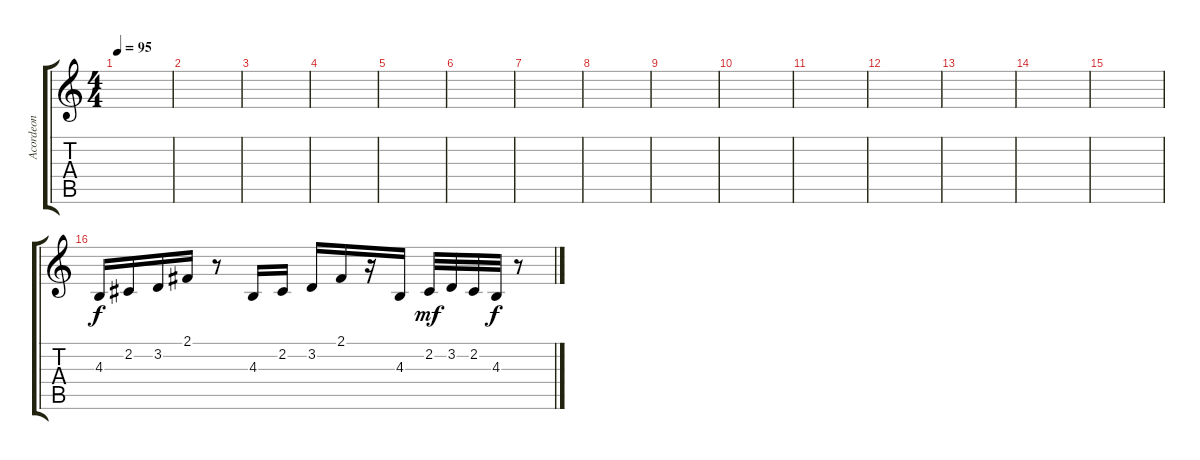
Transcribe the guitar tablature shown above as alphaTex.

\track ("Acordeon" "Acordeon") {instrument accordion}
\staff {score tabs}
\tuning (E4 B3 G3 D3 A2 E2) {hide}
\ts (4 4)
\tempo 95
\clef g2
\ks c
|
|
|
|
|
|
|
|
|
|
|
|
|
|
|
4.3.16 2.2.16 3.2.16 2.1.16 r.8 4.3.16 2.2.16 3.2.16 2.1.16 r.16 4.3.16 2.2.32{dy mf} 3.2.32 2.2.32 4.3.32{dy f} r.8
